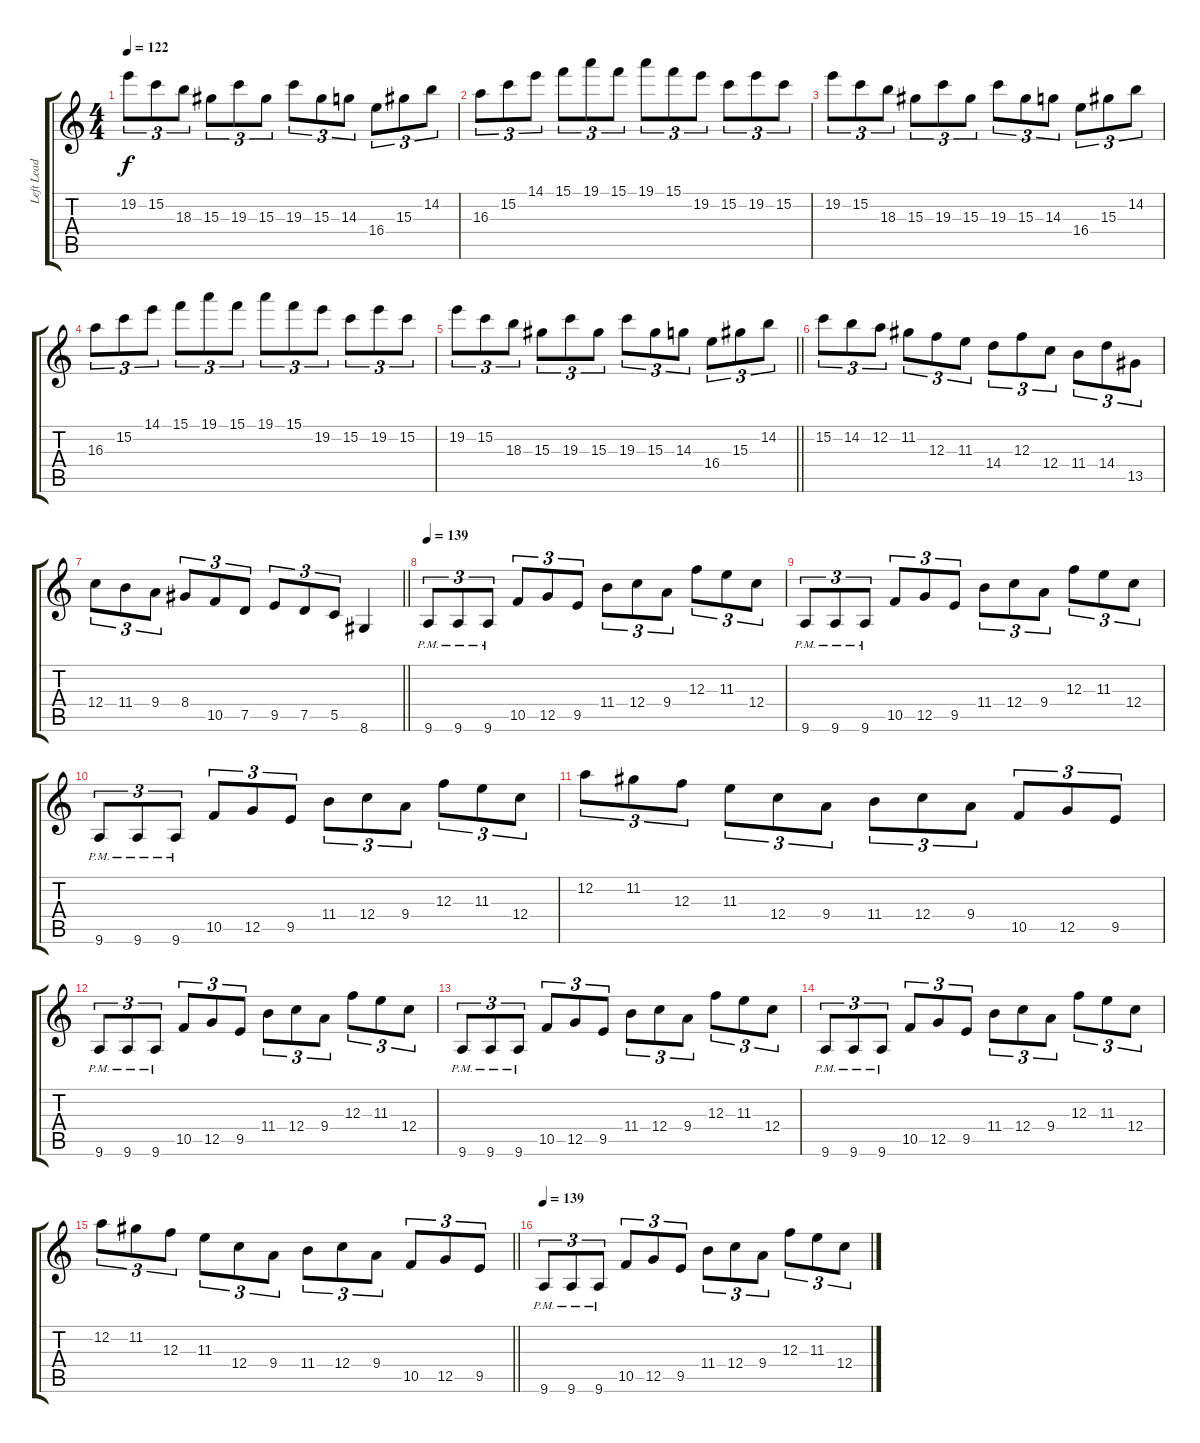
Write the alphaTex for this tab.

\track ("Left Lead 1" "Left Lead ") {instrument distortionguitar}
\staff {score tabs}
\tuning (D4 A3 F3 C3 G2 C2) {hide}
\ts (4 4)
\tempo 122
\clef g2
\ks c
19.2.8{tu (3 2) dy f} 15.2.8{tu (3 2)} 18.3.8{tu (3 2)} 15.3.8{tu (3 2)} 19.3.8{tu (3 2)} 15.3.8{tu (3 2)} 19.3.8{tu (3 2)} 15.3.8{tu (3 2)} 14.3.8{tu (3 2)} 16.4.8{tu (3 2)} 15.3.8{tu (3 2)} 14.2.8{tu (3 2)} |
16.3.8{tu (3 2)} 15.2.8{tu (3 2)} 14.1.8{tu (3 2)} 15.1.8{tu (3 2)} 19.1.8{tu (3 2)} 15.1.8{tu (3 2)} 19.1.8{tu (3 2)} 15.1.8{tu (3 2)} 19.2.8{tu (3 2)} 15.2.8{tu (3 2)} 19.2.8{tu (3 2)} 15.2.8{tu (3 2)} |
19.2.8{tu (3 2)} 15.2.8{tu (3 2)} 18.3.8{tu (3 2)} 15.3.8{tu (3 2)} 19.3.8{tu (3 2)} 15.3.8{tu (3 2)} 19.3.8{tu (3 2)} 15.3.8{tu (3 2)} 14.3.8{tu (3 2)} 16.4.8{tu (3 2)} 15.3.8{tu (3 2)} 14.2.8{tu (3 2)} |
16.3.8{tu (3 2)} 15.2.8{tu (3 2)} 14.1.8{tu (3 2)} 15.1.8{tu (3 2)} 19.1.8{tu (3 2)} 15.1.8{tu (3 2)} 19.1.8{tu (3 2)} 15.1.8{tu (3 2)} 19.2.8{tu (3 2)} 15.2.8{tu (3 2)} 19.2.8{tu (3 2)} 15.2.8{tu (3 2)} |
\barLineRight lightlight
19.2.8{tu (3 2)} 15.2.8{tu (3 2)} 18.3.8{tu (3 2)} 15.3.8{tu (3 2)} 19.3.8{tu (3 2)} 15.3.8{tu (3 2)} 19.3.8{tu (3 2)} 15.3.8{tu (3 2)} 14.3.8{tu (3 2)} 16.4.8{tu (3 2)} 15.3.8{tu (3 2)} 14.2.8{tu (3 2)} |
\section ("" "")
15.2.8{tu (3 2)} 14.2.8{tu (3 2)} 12.2.8{tu (3 2)} 11.2.8{tu (3 2)} 12.3.8{tu (3 2)} 11.3.8{tu (3 2)} 14.4.8{tu (3 2)} 12.3.8{tu (3 2)} 12.4.8{tu (3 2)} 11.4.8{tu (3 2)} 14.4.8{tu (3 2)} 13.5.8{tu (3 2)} |
\barLineRight lightlight
12.4.8{tu (3 2)} 11.4.8{tu (3 2)} 9.4.8{tu (3 2)} 8.4.8{tu (3 2)} 10.5.8{tu (3 2)} 7.5.8{tu (3 2)} 9.5.8{tu (3 2)} 7.5.8{tu (3 2)} 5.5.8{tu (3 2)} 8.6.4 |
\section ("" "")
\tempo 139
9.6{pm}.8{tu (3 2)} 9.6{pm}.8{tu (3 2)} 9.6{pm}.8{tu (3 2)} 10.5.8{tu (3 2)} 12.5.8{tu (3 2)} 9.5.8{tu (3 2)} 11.4.8{tu (3 2)} 12.4.8{tu (3 2)} 9.4.8{tu (3 2)} 12.3.8{tu (3 2)} 11.3.8{tu (3 2)} 12.4.8{tu (3 2)} |
9.6{pm}.8{tu (3 2)} 9.6{pm}.8{tu (3 2)} 9.6{pm}.8{tu (3 2)} 10.5.8{tu (3 2)} 12.5.8{tu (3 2)} 9.5.8{tu (3 2)} 11.4.8{tu (3 2)} 12.4.8{tu (3 2)} 9.4.8{tu (3 2)} 12.3.8{tu (3 2)} 11.3.8{tu (3 2)} 12.4.8{tu (3 2)} |
9.6{pm}.8{tu (3 2)} 9.6{pm}.8{tu (3 2)} 9.6{pm}.8{tu (3 2)} 10.5.8{tu (3 2)} 12.5.8{tu (3 2)} 9.5.8{tu (3 2)} 11.4.8{tu (3 2)} 12.4.8{tu (3 2)} 9.4.8{tu (3 2)} 12.3.8{tu (3 2)} 11.3.8{tu (3 2)} 12.4.8{tu (3 2)} |
12.2.8{tu (3 2)} 11.2.8{tu (3 2)} 12.3.8{tu (3 2)} 11.3.8{tu (3 2)} 12.4.8{tu (3 2)} 9.4.8{tu (3 2)} 11.4.8{tu (3 2)} 12.4.8{tu (3 2)} 9.4.8{tu (3 2)} 10.5.8{tu (3 2)} 12.5.8{tu (3 2)} 9.5.8{tu (3 2)} |
9.6{pm}.8{tu (3 2)} 9.6{pm}.8{tu (3 2)} 9.6{pm}.8{tu (3 2)} 10.5.8{tu (3 2)} 12.5.8{tu (3 2)} 9.5.8{tu (3 2)} 11.4.8{tu (3 2)} 12.4.8{tu (3 2)} 9.4.8{tu (3 2)} 12.3.8{tu (3 2)} 11.3.8{tu (3 2)} 12.4.8{tu (3 2)} |
9.6{pm}.8{tu (3 2)} 9.6{pm}.8{tu (3 2)} 9.6{pm}.8{tu (3 2)} 10.5.8{tu (3 2)} 12.5.8{tu (3 2)} 9.5.8{tu (3 2)} 11.4.8{tu (3 2)} 12.4.8{tu (3 2)} 9.4.8{tu (3 2)} 12.3.8{tu (3 2)} 11.3.8{tu (3 2)} 12.4.8{tu (3 2)} |
9.6{pm}.8{tu (3 2)} 9.6{pm}.8{tu (3 2)} 9.6{pm}.8{tu (3 2)} 10.5.8{tu (3 2)} 12.5.8{tu (3 2)} 9.5.8{tu (3 2)} 11.4.8{tu (3 2)} 12.4.8{tu (3 2)} 9.4.8{tu (3 2)} 12.3.8{tu (3 2)} 11.3.8{tu (3 2)} 12.4.8{tu (3 2)} |
\barLineRight lightlight
12.2.8{tu (3 2)} 11.2.8{tu (3 2)} 12.3.8{tu (3 2)} 11.3.8{tu (3 2)} 12.4.8{tu (3 2)} 9.4.8{tu (3 2)} 11.4.8{tu (3 2)} 12.4.8{tu (3 2)} 9.4.8{tu (3 2)} 10.5.8{tu (3 2)} 12.5.8{tu (3 2)} 9.5.8{tu (3 2)} |
\section ("" "")
\tempo 139
9.6{pm}.8{tu (3 2)} 9.6{pm}.8{tu (3 2)} 9.6{pm}.8{tu (3 2)} 10.5.8{tu (3 2)} 12.5.8{tu (3 2)} 9.5.8{tu (3 2)} 11.4.8{tu (3 2)} 12.4.8{tu (3 2)} 9.4.8{tu (3 2)} 12.3.8{tu (3 2)} 11.3.8{tu (3 2)} 12.4.8{tu (3 2)}
